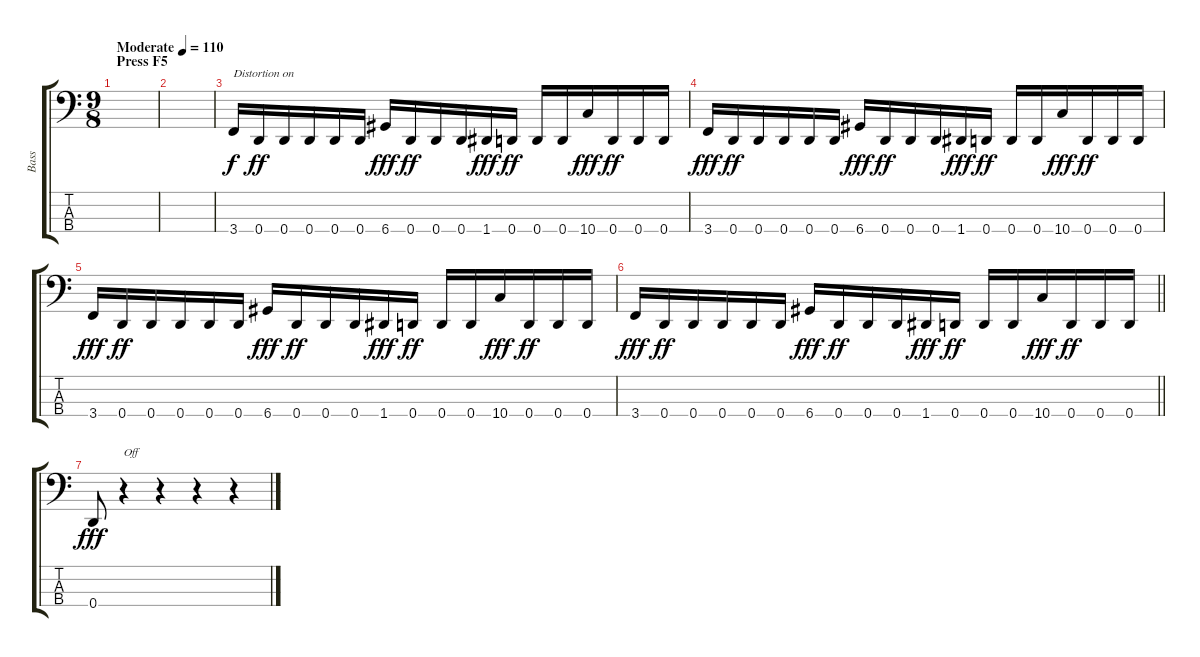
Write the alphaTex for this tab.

\track ("Bass" "Bass") {instrument electricbassfinger}
\staff {score tabs}
\tuning (G2 D2 A1 D1) {hide}
\ts (9 8)
\section ("" "Press F5")
\tempo (110 "Moderate")
\clef f4
\ks c
|
|
3.4.16{txt "Distortion on" instrument electricbassfinger} 0.4.16{dy ff} 0.4.16 0.4.16 0.4.16 0.4.16 6.4.16{dy fff} 0.4.16{dy ff} 0.4.16 0.4.16 1.4.16{dy fff} 0.4.16{dy ff} 0.4.16 0.4.16 10.4.16{dy fff} 0.4.16{dy ff} 0.4.16 0.4.16 |
3.4.16{dy fff} 0.4.16{dy ff} 0.4.16 0.4.16 0.4.16 0.4.16 6.4.16{dy fff} 0.4.16{dy ff} 0.4.16 0.4.16 1.4.16{dy fff} 0.4.16{dy ff} 0.4.16 0.4.16 10.4.16{dy fff} 0.4.16{dy ff} 0.4.16 0.4.16 |
3.4.16{dy fff} 0.4.16{dy ff} 0.4.16 0.4.16 0.4.16 0.4.16 6.4.16{dy fff} 0.4.16{dy ff} 0.4.16 0.4.16 1.4.16{dy fff} 0.4.16{dy ff} 0.4.16 0.4.16 10.4.16{dy fff} 0.4.16{dy ff} 0.4.16 0.4.16 |
\barLineRight lightlight
3.4.16{dy fff} 0.4.16{dy ff} 0.4.16 0.4.16 0.4.16 0.4.16 6.4.16{dy fff} 0.4.16{dy ff} 0.4.16 0.4.16 1.4.16{dy fff} 0.4.16{dy ff} 0.4.16 0.4.16 10.4.16{dy fff} 0.4.16{dy ff} 0.4.16 0.4.16 |
\section ("" "")
0.4.8{dy fff} r.4{txt "Off" instrument electricbassfinger} r.4 r.4 r.4
